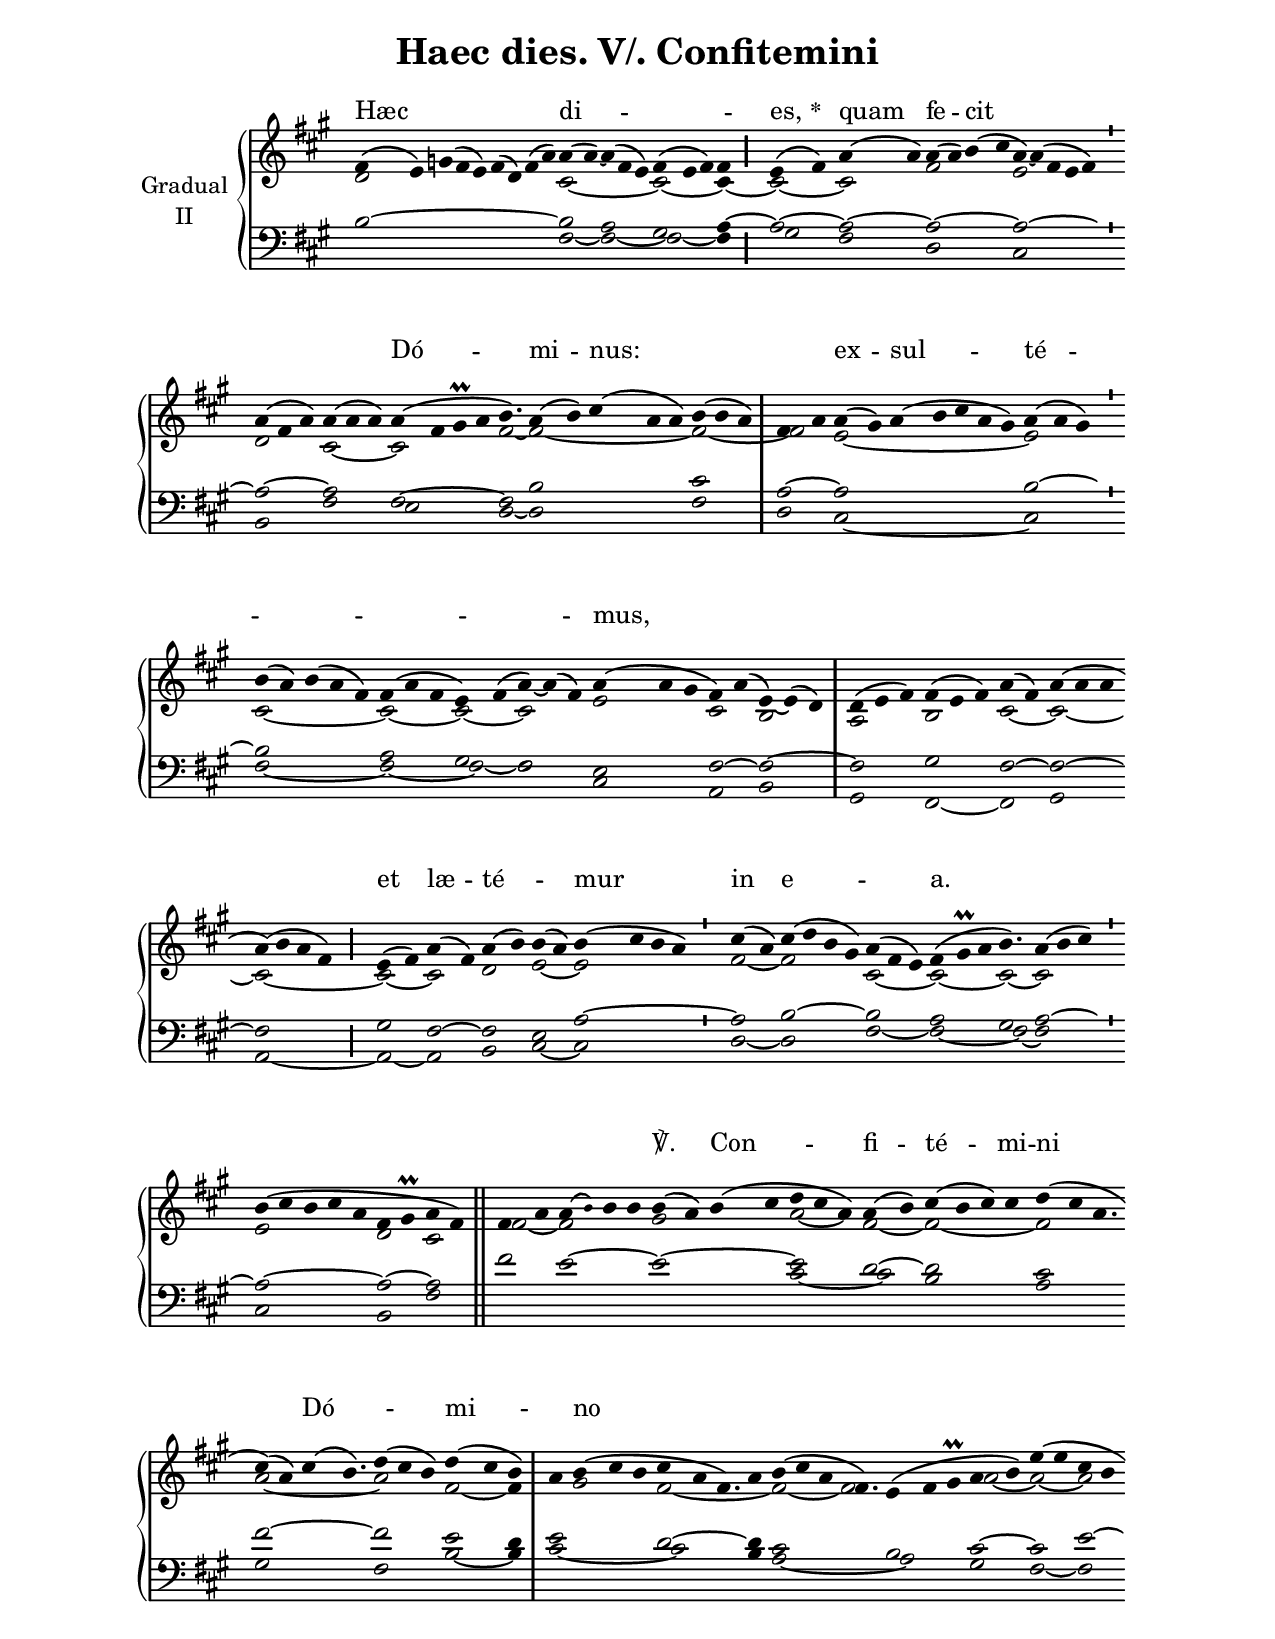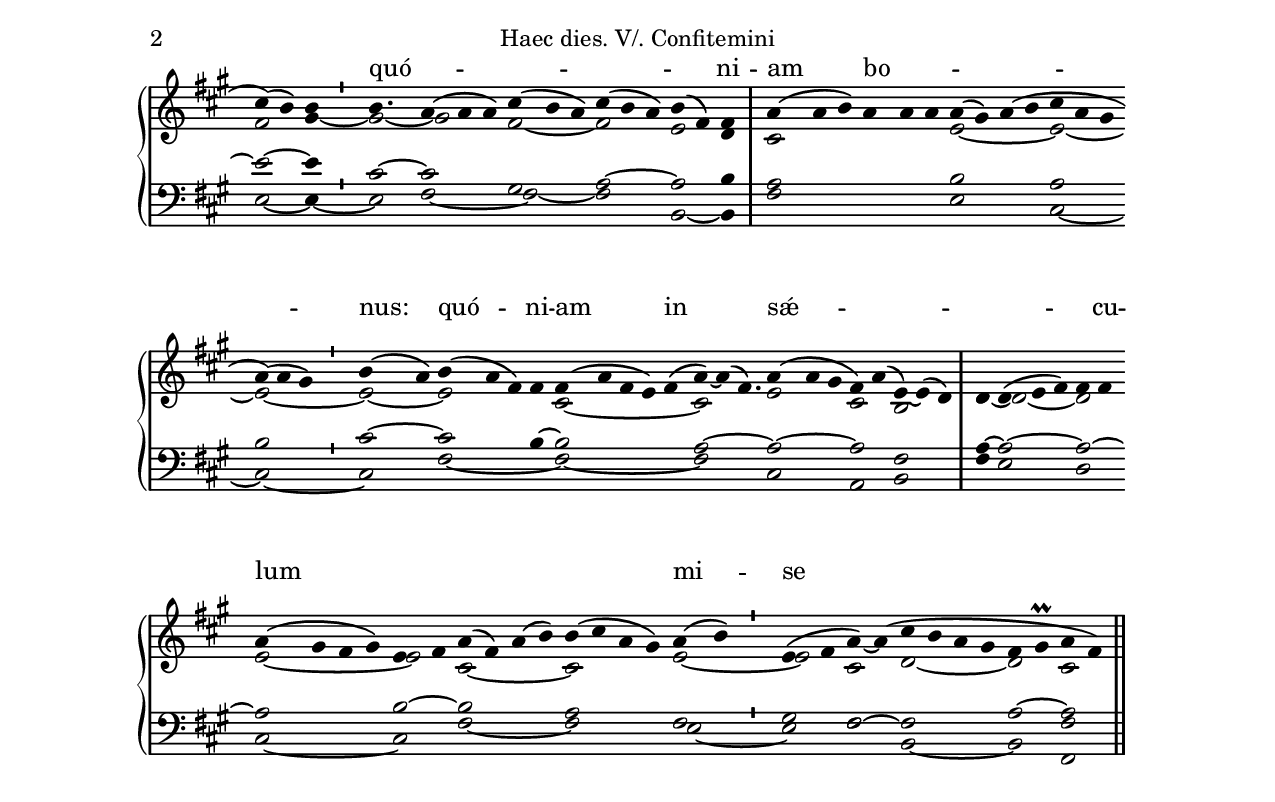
\version "2.18"
\include "gregorian.ly"
\include "noh2.ily"


%Page reference: page ii.2
%(volume.page)

global = {
 \key fis \minor
 \cadenzaOn 
}

\header {
  title = \markup \center-column {"Haec dies. V/. Confitemini" \vspace #1 }
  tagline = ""
  composer = ""
}

\paper {
 #(include-special-characters)
  oddHeaderMarkup = \markup \fill-line {
    \line {}
    \center-column {
      \on-the-fly #first-page     " "
      \on-the-fly #not-first-page "Haec dies. V/. Confitemini"
    }
    \line { \on-the-fly #print-page-number-check-first \fromproperty #'page:page-number-string }
  }
  evenHeaderMarkup = \markup \fill-line {
    \line { \on-the-fly #print-page-number-check-first \fromproperty #'page:page-number-string }
    \center-column { "Haec dies. V/. Confitemini" }
    \line {}
  }
}

chantText = \lyricmode {
Hæc _ _ _ di -- _ _ es, 
\set stanza = " * " 
quam fe -- cit _ _ Dó -- mi -- nus: _ _ _ 
ex -- sul -- té -- _ _ _ _ mus, _ _ _ _ _ 
et læ -- té -- _ mur 
in e -- _ a. _ _ _ _ _ _ _ ℣. 
Con -- fi -- té -- mi -- ni Dó -- _ mi -- _ no _ _ _ _ _ 
quó -- _ _ _ _ ni -- am bo -- _ _ _ _ nus: 
quó -- ni -- am in sǽ -- _ _ _ _ cu -- lum _ _ _ _ _ 
mi -- se -- ri -- cór -- _ di -- a 
\set stanza = " * " e -- _ jus. _ _ _ }

chantMusic = {
\tieDown    fis'4 ( e'4) g'4 ( fis'4 e'4) fis'4 ( d'4) fis'4 ( a'4) a'4 ( a'4) ~ a'4 ( fis'4 e'4) fis'4 ( e'4 fis'4) fis'4 \divisioMaior
 e'4 ( fis'4) a'4 ( a'4) a'4 ( a'4) b'4 ( cis''4 a'4) ~ a'4 ( fis'4 e'4 fis'4) \divisioMinima \forceBreak

 a'4 ( fis'4 a'4) a'4 ( a'4 a'4) a'4 ( fis'4 gis'\prall a'4 b'4.) a'4 ( b'4) cis''4 ( a'4 a'4) b'4 ( b'4 a'4) \divisioMaxima
 fis'4 a'4 a'4 ( gis'4) a'4 ( b'4 cis''4 a'4 gis'4) a'4 ( a'4 gis'4) \divisioMinima \forceBreak

 b'4 ( a'4) b'4 ( a'4 fis'4) fis'4 ( a'4 fis'4 e'4) fis'4 ( a'4) ~ a'4 ( fis'4) a'4 ( a'4 gis'4 fis'4) a'4 ( e'4) ~ e'4 ( d'4) \divisioMaxima
 d'4 ( e'4 fis'4) fis'4 ( e'4 fis'4) a'4 ( fis'4) a'4 ( a'4 a'4 \forceBreak
) a'4 ( b'4 a'4 fis'4) \divisioMaior
 e'4 ( fis'4) a'4 ( fis'4) a'4 ( b'4) b'4 ( a'4) b'4 ( cis''4 b'4 a'4) \divisioMinima
 cis''4 ( a'4) cis''4 ( d''4 b'4 gis'4) a'4 ( fis'4 e'4) fis'4 ( gis'\prall a'4 b'4.) a'4 ( b'4 cis''4) \divisioMinima \forceBreak

 b'4 ( cis''4 b'4 cis''4 a'4 fis'4 gis'\prall a'4 fis'4) \finalis
 fis'4 a'4 a'4 ( \once \tweak #'font-size #-4 b' ) b'4 b'4 b'4 ( a'4) b'4 ( cis''4 d''4 cis''4 a'4) a'4 ( b'4) cis''4 ( b'4 cis''4) cis''4 d''4 ( cis''4 a'4. \forceBreak
) cis''4 ( a'4) cis''4 ( b'4.) d''4 ( cis''4 b'4) d''4 ( cis''4 b'4) \divisioMaxima
 a'4 b'4 ( cis''4 b'4 cis''4 a'4 fis'4.) a'4 b'4 ( cis''4 a'4 fis'4.) e'4 ( fis'4 gis'\prall a'4 b'4) e''4 ( e''4 cis''4 b'4 \forceBreak
) cis''4 ( b'4) b'4 \divisioMinima
 b'4. a'4 ( a'4 a'4) cis''4 ( b'4 a'4) cis''4 ( b'4 a'4) b'4 ( fis'4) fis'4 \divisioMaxima
 a'4 ( a'4 b'4) a'4 a'4 a'4 a'4 ( gis'4) a'4 ( b'4 cis''4 a'4 gis'4 \forceBreak
) a'4 ( a'4 gis'4) \divisioMinima
 b'4 ( a'4) b'4 ( a'4 fis'4) fis'4 fis'4 ( a'4 fis'4 e'4) fis'4 ( a'4) ~ a'4 ( fis'4.) a'4 ( a'4 gis'4 fis'4) a'4 ( e'4) ~ e'4 ( d'4) \divisioMaxima
 d'4 d'4 ( e'4 fis'4) fis'4 fis'4 \forceBreak
 a'4 ( gis'4 fis'4 gis'4) e'4 fis'4  a'4 ( fis'4) a'4 ( b'4) b'4 ( cis''4 a'4 gis'4) a'4 ( b'4) \divisioMinima
 e'4 ( fis'4 a'4) ~ a'4 ( cis''4 b'4 a'4 gis'4 fis'4 gis'\prall a'4 fis'4) \finalis

}

altoMusic = {
d'2*9/2 cis'2*5/2 ~ cis'2*3/2 ~ cis'4 ~ \divisioMaior
cis'2 ~ cis'2 fis'2*4/2 e'2*5/2 \divisioMinima
d'2*3/2 cis'2*3/2 ~ cis'2*4/2 fis'2*3/4 ~ fis'2*5/2 ~ fis'2*3/2 ~ \divisioMaxima
fis'2 e'2*7/2 ~ e'2*3/2 \divisioMinima
cis'2*5/2 ~ cis'2*3/2 ~ cis'2 ~ cis'2*3/2 e'2*3/2 cis'2 b2*3/2 \divisioMaxima
a2*3/2 b2*3/2 cis'2 ~ cis'2*3/2 ~ cis'2*4/2 ~ \divisioMaior
cis'2 ~ cis'2 d'2 e'2 ~ e'2*4/2 \divisioMinima
fis'2 ~ fis'2*4/2 cis'2*3/2 ~ cis'2*3/2 ~ cis'2*3/4 ~ cis'2*3/2 \divisioMinima
e'2*5/2 d'2 cis'2 \finalis
fis'2 ~ fis'2*4/2 gis'2*4/2 a'2 ~ a'4 fis'2 ~ fis'2*4/2 ~ fis'2*7/4 a'2*9/4 ~ a'2*3/2 fis'2 ~ fis'4 \divisioMaxima
r4 gis'2*3/2 fis'2*9/4 ~ fis'2*3/2 ~ fis'2*3/4 r2*3/2 a'2 ~ a'2 ~ a'2 fis'2 gis'4 ~ \divisioMinima
gis'2*3/4 ~ gis'2*3/2 fis'2*3/2 ~ fis'2*3/2 e'2 d'4 \divisioMaxima
cis'2*6/2 e'2*4/2 ~ e'2*3/2 ~ e'2*3/2 ~ \divisioMinima
e'2 ~ e'2*4/2 cis'2*5/2 ~ cis'2*7/4 e'2*3/2 cis'2 b2*3/2 \divisioMaxima
d'4 ~ d'2*3/2 ~ d'2 e'2*4/2 ~ e'2 cis'2*4/2 ~ cis'2*4/2 e'2 ~ \divisioMinima
e'2 cis'2 d'2*4/2 ~ d'2 cis'2 \finalis
}

tenorMusic = {
b2*9/2 ~ b2 a2*3/2 gis2*3/2 a4 ~ \divisioMaior
a2 ~ a2 ~ a2*4/2 ~ a2*5/2 ~ \divisioMinima
a2*3/2 ~ a2*3/2 fis2*4/2 ~ fis2*3/4 b2*5/2 cis'2*3/2 \divisioMaxima
a2 ~ a2*7/2 b2*3/2 ~ \divisioMinima
b2*5/2 a2*3/2 gis2 fis2*3/2 e2*3/2 fis2 ~ fis2*3/2 ~ \divisioMaxima
fis2*3/2 gis2*3/2 fis2 ~ fis2*3/2 ~ fis2*4/2 \divisioMaior
gis2 fis2 ~ fis2 e2 a2*4/2 ~ \divisioMinima
a2 b2*4/2 ~ b2*3/2 a2*3/2 gis2*3/4 a2*3/2 ~ \divisioMinima
a2*5/2 ~ a2 ~ a2 \finalis
fis'2 e'2*4/2 ~ e'2*4/2 ~ e'2*3/2 d'2 ~ d'2*4/2 cis'2*7/4 fis'2*9/4 ~ fis'2*3/2 e'2 d'4 \divisioMaxima
e'2*4/2 d'2*7/4 ~ d'4 cis'2*9/4 b2*3/2 cis'2 ~ cis'2 e'2 ~ e'2 ~ e'4 \divisioMinima
cis'2*3/4 ~ cis'2*3/2 gis2*3/2 a2*3/2 ~ a2 b4 \divisioMaxima
a2*6/2 b2*4/2 a2*3/2 b2*3/2 \divisioMinima
cis'2 ~ cis'2*3/2 b4 ~ b2*5/2 a2*7/4 ~ a2*3/2 ~ a2 fis2*3/2 \divisioMaxima
a4 ~ a2*3/2 ~ a2 ~ a2*4/2 b2 ~ b2*4/2 a2*4/2 fis2 \divisioMinima
gis2 fis2 ~ fis2*4/2 a2 ~ a2 \finalis
}

bassMusic = {
r2*9/2 fis2 ~ fis2*3/2 ~ fis2*3/2 ~ fis4 \divisioMaior
gis2 fis2 d2*4/2 cis2*5/2 \divisioMinima
b,2*3/2 fis2*3/2 e2*4/2 d2*3/4 ~ d2*5/2 fis2*3/2 \divisioMaxima
d2 cis2*7/2 ~ cis2*3/2 \divisioMinima
fis2*5/2 ~ fis2*3/2 ~ fis2 ~ fis2*3/2 cis2*3/2 a,2 b,2*3/2 \divisioMaxima
gis,2*3/2 fis,2*3/2 ~ fis,2 gis,2*3/2 a,2*4/2 ~ \divisioMaior
a,2 ~ a,2 b,2 cis2 ~ cis2*4/2 \divisioMinima
d2 ~ d2*4/2 fis2*3/2 ~ fis2*3/2 ~ fis2*3/4 ~ fis2*3/2 \divisioMinima
cis2*5/2 b,2 fis2 \finalis
r2*10/2 cis'2*3/2 ~ cis'2 b2*4/2 a2*7/4 gis2*9/4 fis2*3/2 b2 ~ b4 \divisioMaxima
cis'2*4/2 ~ cis'2*7/4 b4 a2*9/4 ~ a2*3/2 gis2 fis2 ~ fis2 e2 ~ e4 ~ \divisioMinima
e2*3/4 fis2*3/2 ~ fis2*3/2 ~ fis2*3/2 b,2 ~ b,4 \divisioMaxima
fis2*6/2 e2*4/2 cis2*3/2 ~ cis2*3/2 ~ \divisioMinima
cis2 fis2*4/2 ~ fis2*5/2 ~ fis2*7/4 cis2*3/2 a,2 b,2*3/2 \divisioMaxima
fis4 e2*3/2 d2 cis2*4/2 ~ cis2 fis2*4/2 ~ fis2*4/2 e2 ~ \divisioMinima
e2 fis2 b,2*4/2 ~ b,2 <fis fis,>2 \finalis
}

voiceLines = {
\voiceLineStyle


}

\score{
  <<
    \new GrandStaff <<
      \set GrandStaff.autoBeaming = ##f
      \set GrandStaff.instrumentName = \markup \center-column {
        "Gradual"
        "II"
      }
      \new Staff = up <<
        \new Voice = "chant" {
          \voiceOne \global \chantMusic
        }
        \new Voice {
          \voiceTwo \global \altoMusic
        }
      >>

      \new Staff = down <<
        \clef bass
        \new Voice {
          \voiceOne \global \tenorMusic
        }
        \new Voice {
          \voiceTwo \global \bassMusic
        }
	\new Voice {
        \voiceThree \global \voiceLines
        }
      >>
    >>
    \new Lyrics \lyricsto chant {
      \chantText
    }
  >>
  \layout{
  }
  \midi{
    \tempo 4 = 125
  }
}
